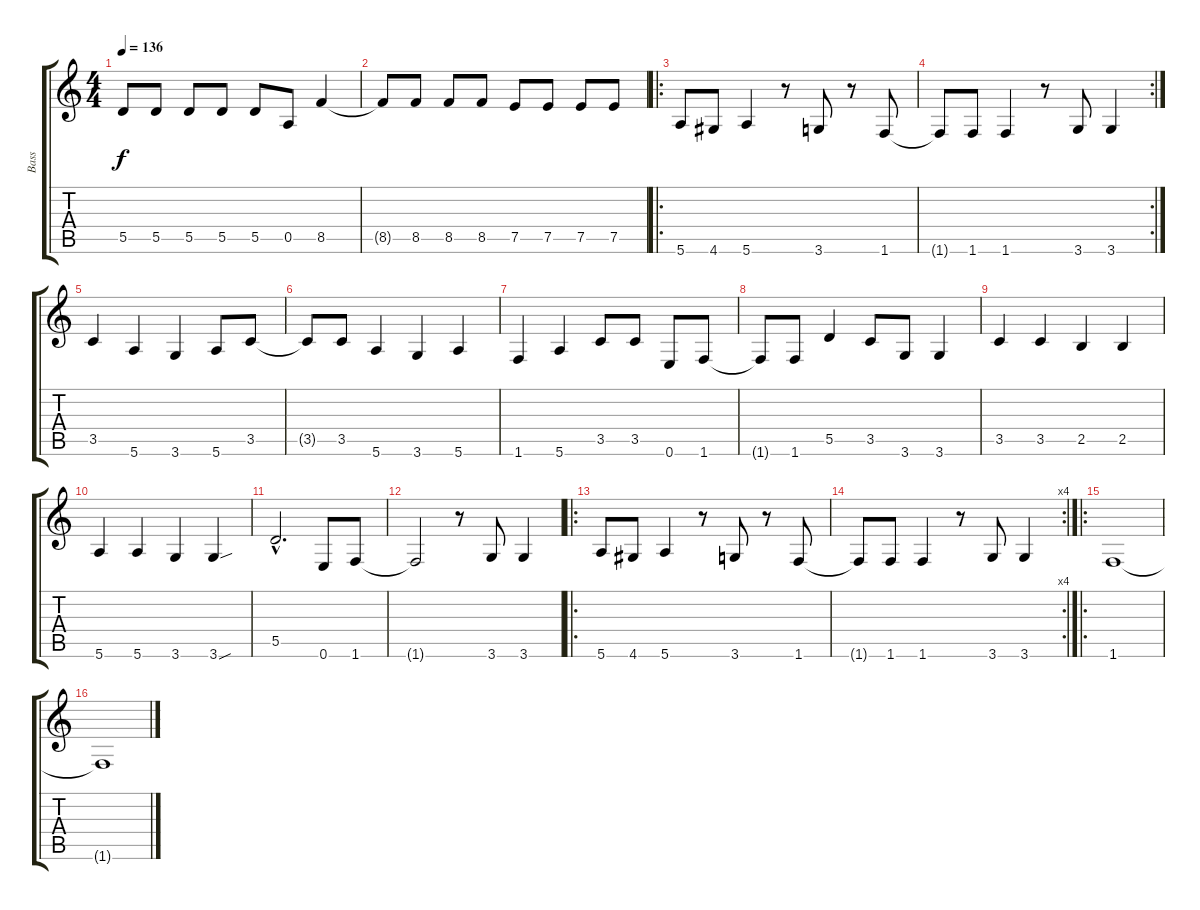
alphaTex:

\track ("Bass" "Bass") {instrument electricbassfinger}
\staff {score tabs}
\tuning (E4 B3 G3 D3 A2 E2) {hide}
\ts (4 4)
\tempo 136
\clef g2
\ks c
5.5.8{dy f} 5.5.8 5.5.8 5.5.8 5.5.8 0.5.8 8.5.4 |
8.5{t}.8 8.5.8 8.5.8 8.5.8 7.5.8 7.5.8 7.5.8 7.5.8 |
\ro
5.6.8{volume 13} 4.6.8 5.6.4 r.8 3.6.8 r.8 1.6.8 |
\rc 2
1.6{t}.8 1.6.8 1.6.4 r.8 3.6.8 3.6.4 |
3.5.4 5.6.4 3.6.4 5.6.8 3.5.8 |
3.5{t}.8 3.5.8 5.6.4 3.6.4 5.6.4 |
1.6.4 5.6.4 3.5.8 3.5.8 0.6.8 1.6.8 |
1.6{t}.8 1.6.8 5.5.4 3.5.8 3.6.8 3.6.4 |
3.5.4 3.5.4 2.5.4 2.5.4 |
5.6.4 5.6.4 3.6.4 3.6{sou}.4 |
5.5{hac}.2{d} 0.6.8 1.6.8 |
1.6{t}.2 r.8 3.6.8 3.6.4 |
\ro
5.6.8{volume 13} 4.6.8 5.6.4 r.8 3.6.8 r.8 1.6.8 |
\rc 4
1.6{t}.8 1.6.8 1.6.4 r.8 3.6.8 3.6.4 |
\ro
1.6.1 |
1.6{t}.1
